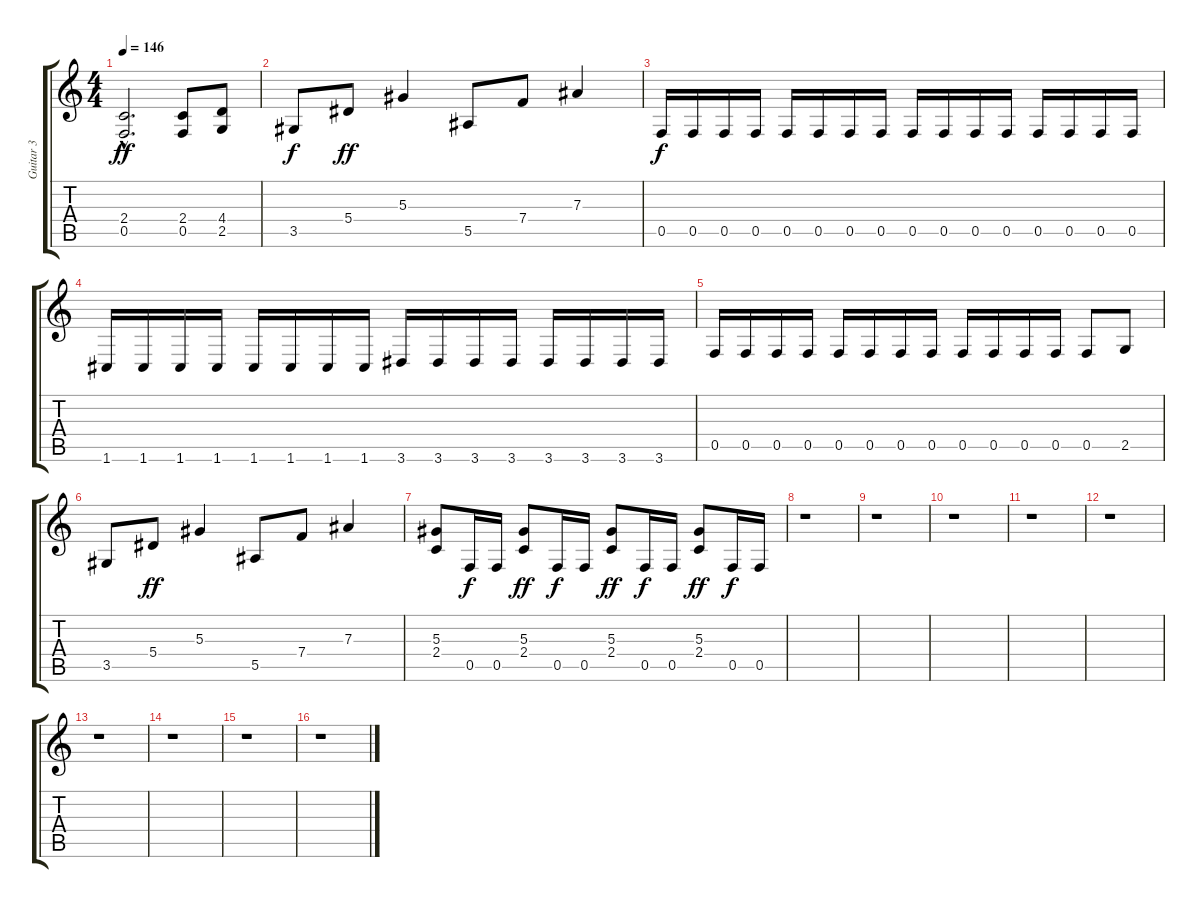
\track ("Guitar 3" "Guitar 3") {instrument distortionguitar}
\staff {score tabs}
\tuning (C4 G3 Eb3 Bb2 F2 C2) {hide}
\ts (4 4)
\tempo 146
\clef g2
\ks c
(2.4{hac} 0.5{hac}).2{d dy ff} (2.4 0.5).8 (4.4 2.5).8 |
3.5.8{dy f} 5.4.8{dy ff} 5.3.4 5.5.8 7.4.8 7.3.4 |
0.5.16{dy f} 0.5.16 0.5.16 0.5.16 0.5.16 0.5.16 0.5.16 0.5.16 0.5.16 0.5.16 0.5.16 0.5.16 0.5.16 0.5.16 0.5.16 0.5.16 |
1.6.16 1.6.16 1.6.16 1.6.16 1.6.16 1.6.16 1.6.16 1.6.16 3.6.16 3.6.16 3.6.16 3.6.16 3.6.16 3.6.16 3.6.16 3.6.16 |
0.5.16 0.5.16 0.5.16 0.5.16 0.5.16 0.5.16 0.5.16 0.5.16 0.5.16 0.5.16 0.5.16 0.5.16 0.5.8 2.5.8 |
3.5.8 5.4.8{dy ff} 5.3.4 5.5.8 7.4.8 7.3.4 |
(5.3 2.4).8 0.5.16{dy f} 0.5.16 (5.3 2.4).8{dy ff} 0.5.16{dy f} 0.5.16 (5.3 2.4).8{dy ff} 0.5.16{dy f} 0.5.16 (5.3 2.4).8{dy ff} 0.5.16{dy f} 0.5.16 |
r.1{balance 8 instrument distortionguitar} |
r.1 |
r.1 |
r.1 |
r.1 |
r.1 |
r.1 |
r.1 |
r.1
